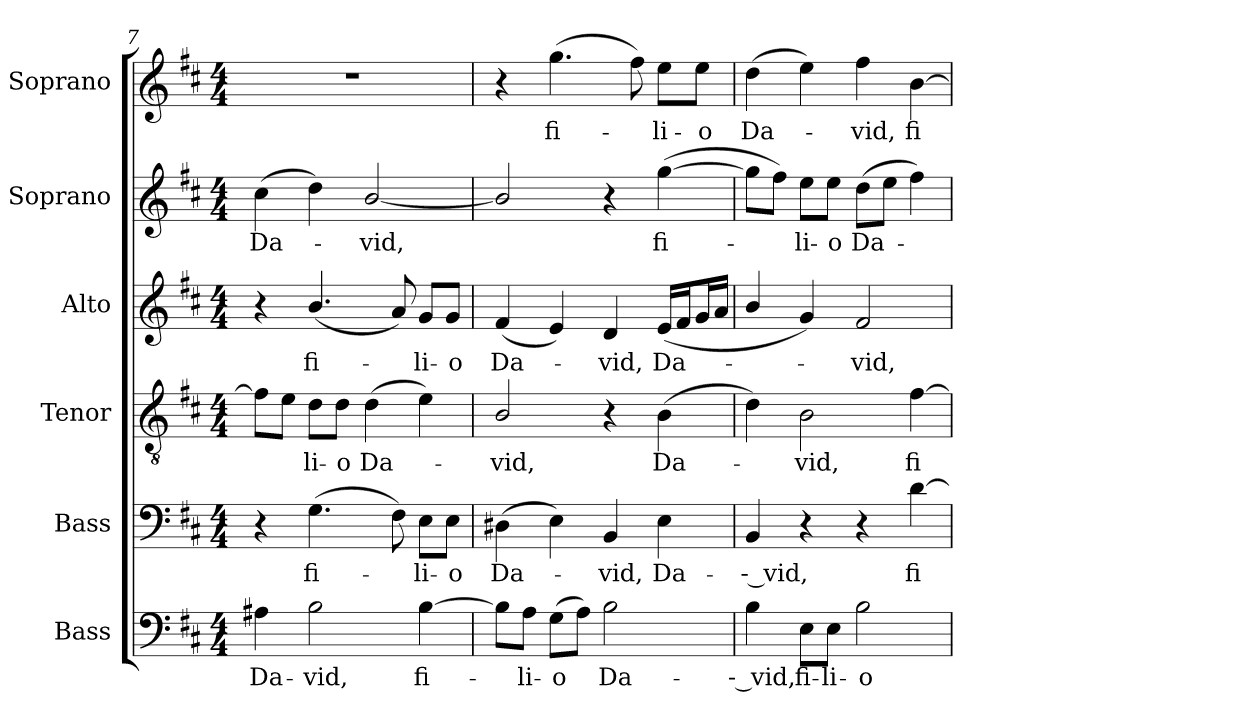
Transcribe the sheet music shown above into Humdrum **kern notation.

**kern	**text	**kern	**text	**kern	**text	**kern	**text	**kern	**text	**kern	**text
*part6	*part6	*part5	*part5	*part4	*part4	*part3	*part3	*part2	*part2	*part1	*part1
*staff6	*staff6	*staff5	*staff5	*staff4	*staff4	*staff3	*staff3	*staff2	*staff2	*staff1	*staff1
*I"Bass	*	*I"Bass	*	*I"Tenor	*	*I"Alto	*	*I"Soprano	*	*I"Soprano	*
*	*	*	*	*I'Tenor	*	*I'Alto	*	*	*	*	*
*clefF4	*	*clefF4	*	*clefGv2	*	*clefG2	*	*clefG2	*	*clefG2	*
*	*	*	*	*ITrd7c12	*	*	*	*	*	*	*
*k[f#c#]	*	*k[f#c#]	*	*k[f#c#]	*	*k[f#c#]	*	*k[f#c#]	*	*k[f#c#]	*
*D:	*	*D:	*	*D:	*	*D:	*	*D:	*	*D:	*
*M4/4	*	*M4/4	*	*M4/4	*	*M4/4	*	*M4/4	*	*M4/4	*
=7	=7	=7	=7	=7	=7	=7	=7	=7	=7	=7	=7
!	!LO:LY:b:color=#000000	!	!	!	!	!	!	!	!	!	!
!	!	!	!	!	!	!	!	!	!LO:LY:b:color=#000000	!	!
4A#Xi\	Da-	4r	.	8F#i\L]	.	4r	.	(4cc#i\	Da-	1r	.
.	.	.	.	8Ei\J	.	.	.	.	.	.	.
!	!LO:LY:b:color=#000000	!	!	!	!	!	!	!	!	!	!
!	!	!	!LO:LY:b:color=#000000	!	!	!	!	!	!	!	!
!	!	!	!	!	!LO:LY:b:color=#000000	!	!	!	!	!	!
!	!	!	!	!	!	!	!LO:LY:b:color=#000000	!	!	!	!
2Bi\	-vid,	(4.Gi\	fi-	8Di\L	-li-	(4.bi/	fi-	4ddi\)	.	.	.
!	!	!	!	!	!LO:LY:b:color=#000000	!	!	!	!	!	!
.	.	.	.	8Di\J	-o	.	.	.	.	.	.
!	!	!	!	!	!LO:LY:b:color=#000000	!	!	!	!	!	!
!	!	!	!	!	!	!	!	!	!LO:LY:b:color=#000000	!	!
.	.	.	.	(4Di\	Da-	.	.	[<2bi/	-vid,	.	.
.	.	8F#i\)	.	.	.	8ai/)	.	.	.	.	.
!	!LO:LY:b:color=#000000	!	!	!	!	!	!	!	!	!	!
!	!	!	!LO:LY:b:color=#000000	!	!	!	!	!	!	!	!
!	!	!	!	!	!	!	!LO:LY:b:color=#000000	!	!	!	!
[>4Bi\	fi-	8Ei\L	-li-	4Ei\)	.	8gi/L	-li-	.	.	.	.
!	!	!	!LO:LY:b:color=#000000	!	!	!	!	!	!	!	!
!	!	!	!	!	!	!	!LO:LY:b:color=#000000	!	!	!	!
.	.	8Ei\J	-o	.	.	8gi/J	-o	.	.	.	.
!!LO:PB:g=z
=8	=8	=8	=8	=8	=8	=8	=8	=8	=8	=8	=8
!	!	!	!LO:LY:b:color=#000000	!	!	!	!	!	!	!	!
!	!	!	!	!	!LO:LY:b:color=#000000	!	!	!	!	!	!
!	!	!	!	!	!	!	!LO:LY:b:color=#000000	!	!	!	!
8Bi\L]	.	(4D#Xi\	Da-	2BBi/	-vid,	(4f#i/	Da-	2bi/]	.	4r	.
!	!LO:LY:b:color=#000000	!	!	!	!	!	!	!	!	!	!
8Ai\J	-li-	.	.	.	.	.	.	.	.	.	.
!	!LO:LY:b:color=#000000	!	!	!	!	!	!	!	!	!	!
!	!	!	!	!	!	!	!	!	!	!	!LO:LY:b:color=#000000
(8Gi\L	-o	4Ei\)	.	.	.	4ei/)	.	.	.	(4.ggi\	fi-
8Ai\J)	.	.	.	.	.	.	.	.	.	.	.
!	!LO:LY:b:color=#000000	!	!	!	!	!	!	!	!	!	!
!	!	!	!LO:LY:b:color=#000000	!	!	!	!	!	!	!	!
!	!	!	!	!	!	!	!LO:LY:b:color=#000000	!	!	!	!
2Bi\	Da-	4BBi/	-vid,	4r	.	4di/	-vid,	4r	.	.	.
.	.	.	.	.	.	.	.	.	.	8ff#i\)	.
!	!	!	!LO:LY:b:color=#000000	!	!	!	!	!	!	!	!
!	!	!	!	!	!LO:LY:b:color=#000000	!	!	!	!	!	!
!	!	!	!	!	!	!	!LO:LY:b:color=#000000	!	!	!	!
!	!	!	!	!	!	!	!	!	!LO:LY:b:color=#000000	!	!
!	!	!	!	!	!	!	!	!	!	!	!LO:LY:b:color=#000000
.	.	4Ei\	Da-	(4BBi\	Da-	(16ei/LL	Da-	([>4ggi\	fi-	8eei\L	-li-
.	.	.	.	.	.	16f#i/J	.	.	.	.	.
!	!	!	!	!	!	!	!	!	!	!	!LO:LY:b:color=#000000
.	.	.	.	.	.	16gi/L	.	.	.	8eei\J	-o
.	.	.	.	.	.	16ai/JJ	.	.	.	.	.
=9	=9	=9	=9	=9	=9	=9	=9	=9	=9	=9	=9
!	!LO:LY:b:color=#000000	!	!	!	!	!	!	!	!	!	!
!	!	!	!LO:LY:b:color=#000000	!	!	!	!	!	!	!	!
!	!	!	!	!	!	!	!	!	!	!	!LO:LY:b:color=#000000
4Bi\	-- vid,	4BBi/	-- vid,	4Di\)	.	4bi/	.	8ggi\L]	.	(4ddi\	Da-
.	.	.	.	.	.	.	.	8ff#i\J)	.	.	.
!	!LO:LY:b:color=#000000	!	!	!	!	!	!	!	!	!	!
!	!	!	!	!	!LO:LY:b:color=#000000	!	!	!	!	!	!
!	!	!	!	!	!	!	!	!	!LO:LY:b:color=#000000	!	!
8Ei\L	fi-	4r	.	2BBi\	-vid,	4gi/)	.	8eei\L	-li-	4eei\)	.
!	!LO:LY:b:color=#000000	!	!	!	!	!	!	!	!	!	!
!	!	!	!	!	!	!	!	!	!LO:LY:b:color=#000000	!	!
8Ei\J	-li-	.	.	.	.	.	.	8eei\J	-o	.	.
!	!LO:LY:b:color=#000000	!	!	!	!	!	!	!	!	!	!
!	!	!	!	!	!	!	!LO:LY:b:color=#000000	!	!	!	!
!	!	!	!	!	!	!	!	!	!LO:LY:b:color=#000000	!	!
!	!	!	!	!	!	!	!	!	!	!	!LO:LY:b:color=#000000
2Bi\	-o	4r	.	.	.	2f#i/	-vid,	(8ddi\L	Da-	4ff#i\	-vid,
.	.	.	.	.	.	.	.	8eei\J	.	.	.
!	!	!	!LO:LY:b:color=#000000	!	!	!	!	!	!	!	!
!	!	!	!	!	!LO:LY:b:color=#000000	!	!	!	!	!	!
!	!	!	!	!	!	!	!	!	!	!	!LO:LY:b:color=#000000
.	.	[>4di\	fi-	[>4F#i\	fi-	.	.	4ff#i\)	.	[>4bi\	fi-
=	=	=	=	=	=	=	=	=	=	=	=
*-	*-	*-	*-	*-	*-	*-	*-	*-	*-	*-	*-
